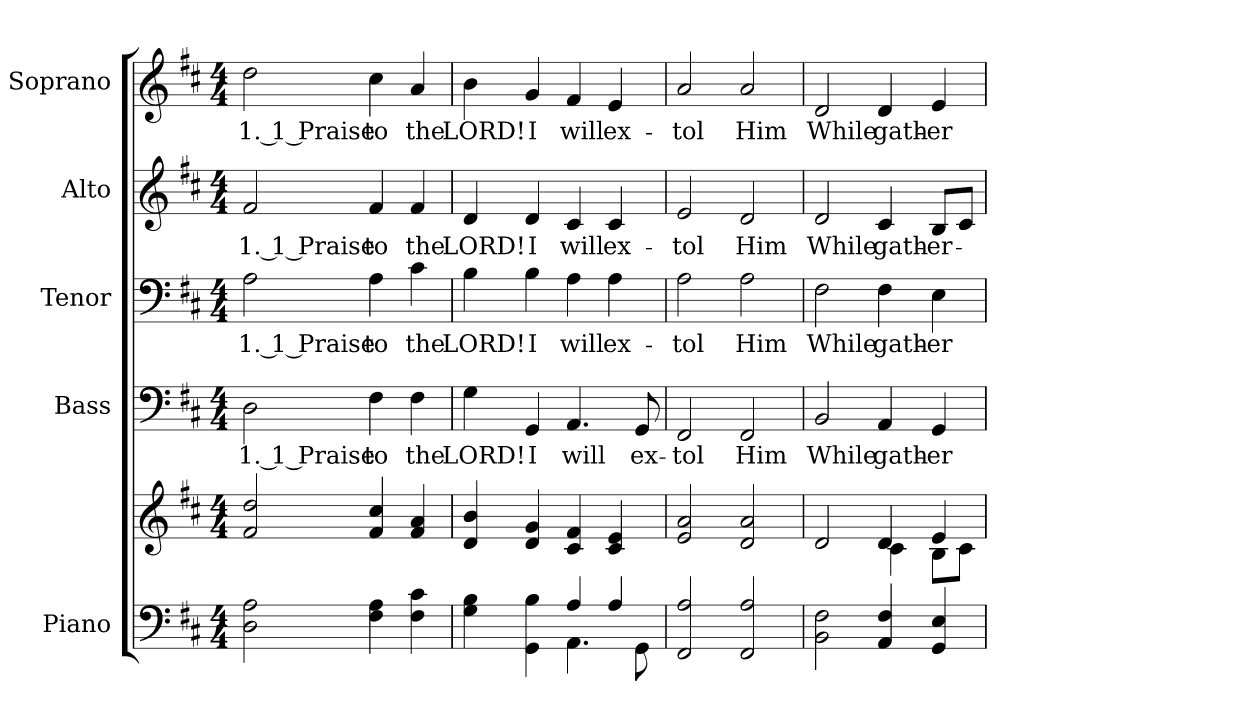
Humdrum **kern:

**kern	**kern	**kern	**text	**kern	**text	**kern	**text	**kern	**text
*part5	*part5	*part4	*part4	*part3	*part3	*part2	*part2	*part1	*part1
*staff6	*staff5	*staff4	*staff4	*staff3	*staff3	*staff2	*staff2	*staff1	*staff1
*I"Piano	*	*I"Bass	*	*I"Tenor	*	*I"Alto	*	*I"Soprano	*
*I'Pno.	*	*I'B.	*	*I'T.	*	*I'A.	*	*I'S.	*
!!LO:PB:g=z
*clefF4	*clefG2	*clefF4	*	*clefF4	*	*clefG2	*	*clefG2	*
*k[f#c#]	*k[f#c#]	*k[f#c#]	*	*k[f#c#]	*	*k[f#c#]	*	*k[f#c#]	*
*D:	*D:	*D:	*	*D:	*	*D:	*	*D:	*
*M4/4	*M4/4	*M4/4	*	*M4/4	*	*M4/4	*	*M4/4	*
*MM150	*MM150	*MM150	*	*MM150	*	*MM150	*	*MM150	*
=1	=1	=1	=1	=1	=1	=1	=1	=1	=1
!	!	!	!LO:LY:b:color=#000000	!	!	!	!	!	!
!	!	!	!	!	!LO:LY:b:color=#000000	!	!	!	!
!	!	!	!	!	!	!	!LO:LY:b:color=#000000	!	!
!	!	!	!	!	!	!	!	!	!LO:LY:b:color=#000000
2Di\ 2Ai	2f#i/ 2ddi	2Di\	1. 1 Praise	2Ai\	1. 1 Praise	2f#i/	1. 1 Praise	2ddi\	1. 1 Praise
!	!	!	!LO:LY:b:color=#000000	!	!	!	!	!	!
!	!	!	!	!	!LO:LY:b:color=#000000	!	!	!	!
!	!	!	!	!	!	!	!LO:LY:b:color=#000000	!	!
!	!	!	!	!	!	!	!	!	!LO:LY:b:color=#000000
4F#i\ 4Ai	4f#i/ 4cc#i	4F#i\	to	4Ai\	to	4f#i/	to	4cc#i\	to
!	!	!	!LO:LY:b:color=#000000	!	!	!	!	!	!
!	!	!	!	!	!LO:LY:b:color=#000000	!	!	!	!
!	!	!	!	!	!	!	!LO:LY:b:color=#000000	!	!
!	!	!	!	!	!	!	!	!	!LO:LY:b:color=#000000
4F#i\ 4c#i	4f#i/ 4ai	4F#i\	the	4c#i\	the	4f#i/	the	4ai/	the
=2	=2	=2	=2	=2	=2	=2	=2	=2	=2
*^	*	*	*	*	*	*	*	*	*
!	!	!	!	!LO:LY:b:color=#000000	!	!	!	!	!	!
!	!	!	!	!	!	!LO:LY:b:color=#000000	!	!	!	!
!	!	!	!	!	!	!	!	!LO:LY:b:color=#000000	!	!
!	!	!	!	!	!	!	!	!	!	!LO:LY:b:color=#000000
4Gi\ 4Bi	2ryy	4di/ 4bi	4Gi\	LORD!	4Bi\	LORD!	4di/	LORD!	4bi\	LORD!
!	!	!	!	!LO:LY:b:color=#000000	!	!	!	!	!	!
!	!	!	!	!	!	!LO:LY:b:color=#000000	!	!	!	!
!	!	!	!	!	!	!	!	!LO:LY:b:color=#000000	!	!
!	!	!	!	!	!	!	!	!	!	!LO:LY:b:color=#000000
4GGi\ 4Bi	.	4di/ 4gi	4GGi/	I	4Bi\	I	4di/	I	4gi/	I
!	!	!	!	!LO:LY:b:color=#000000	!	!	!	!	!	!
!	!	!	!	!	!	!LO:LY:b:color=#000000	!	!	!	!
!	!	!	!	!	!	!	!	!LO:LY:b:color=#000000	!	!
!	!	!	!	!	!	!	!	!	!	!LO:LY:b:color=#000000
4Ai/	4.AAi\	4c#i/ 4f#i	4.AAi/	will	4Ai\	will	4c#i/	will	4f#i/	will
!	!	!	!	!	!	!LO:LY:b:color=#000000	!	!	!	!
!	!	!	!	!	!	!	!	!LO:LY:b:color=#000000	!	!
!	!	!	!	!	!	!	!	!	!	!LO:LY:b:color=#000000
4Ai/	.	4c#i/ 4ei	.	.	4Ai\	ex-	4c#i/	ex-	4ei/	ex-
!	!	!	!	!LO:LY:b:color=#000000	!	!	!	!	!	!
.	8GGi\	.	8GGi/	ex-	.	.	.	.	.	.
*v	*v	*	*	*	*	*	*	*	*	*
=3	=3	=3	=3	=3	=3	=3	=3	=3	=3
*^	*	*	*	*	*	*	*	*	*
!	!	!	!	!LO:LY:b:color=#000000	!	!	!	!	!	!
*v	*v	*	*	*	*	*	*	*	*	*
*^	*	*	*	*	*	*	*	*	*
!	!	!	!	!	!	!LO:LY:b:color=#000000	!	!	!	!
*v	*v	*	*	*	*	*	*	*	*	*
*^	*	*	*	*	*	*	*	*	*
!	!	!	!	!	!	!	!	!LO:LY:b:color=#000000	!	!
*v	*v	*	*	*	*	*	*	*	*	*
*^	*	*	*	*	*	*	*	*	*
!	!	!	!	!	!	!	!	!	!	!LO:LY:b:color=#000000
*v	*v	*	*	*	*	*	*	*	*	*
2FF#i/ 2Ai	2ei/ 2ai	2FF#i/	-tol	2Ai\	-tol	2ei/	-tol	2ai/	-tol
!	!	!	!LO:LY:b:color=#000000	!	!	!	!	!	!
!	!	!	!	!	!LO:LY:b:color=#000000	!	!	!	!
!	!	!	!	!	!	!	!LO:LY:b:color=#000000	!	!
!	!	!	!	!	!	!	!	!	!LO:LY:b:color=#000000
2FF#i/ 2Ai	2di/ 2ai	2FF#i/	Him	2Ai\	Him	2di/	Him	2ai/	Him
!!LO:PB:g=z
=4	=4	=4	=4	=4	=4	=4	=4	=4	=4
*	*^	*	*	*	*	*	*	*	*
!	!	!	!	!LO:LY:b:color=#000000	!	!	!	!	!	!
!	!	!	!	!	!	!LO:LY:b:color=#000000	!	!	!	!
!	!	!	!	!	!	!	!	!LO:LY:b:color=#000000	!	!
!	!	!	!	!	!	!	!	!	!	!LO:LY:b:color=#000000
2BBi\ 2F#i	2di/	2ryy	2BBi/	While	2F#i\	While	2di/	While	2di/	While
!	!	!	!	!LO:LY:b:color=#000000	!	!	!	!	!	!
!	!	!	!	!	!	!LO:LY:b:color=#000000	!	!	!	!
!	!	!	!	!	!	!	!	!LO:LY:b:color=#000000	!	!
!	!	!	!	!	!	!	!	!	!	!LO:LY:b:color=#000000
4AAi/ 4F#i	4di/	4c#i\	4AAi/	gath-	4F#i\	gath-	4c#i/	gath-	4di/	gath-
!	!	!	!	!LO:LY:b:color=#000000	!	!	!	!	!	!
!	!	!	!	!	!	!LO:LY:b:color=#000000	!	!	!	!
!	!	!	!	!	!	!	!	!LO:LY:b:color=#000000	!	!
!	!	!	!	!	!	!	!	!	!	!LO:LY:b:color=#000000
4GGi/ 4Ei	4ei/	8Bi\L	4GGi/	-er-	4Ei\	-er-	8Bi/L	-er-	4ei/	-er-
.	.	8c#i\J	.	.	.	.	8c#i/J	.	.	.
*	*v	*v	*	*	*	*	*	*	*	*
=	=	=	=	=	=	=	=	=	=
*-	*-	*-	*-	*-	*-	*-	*-	*-	*-
